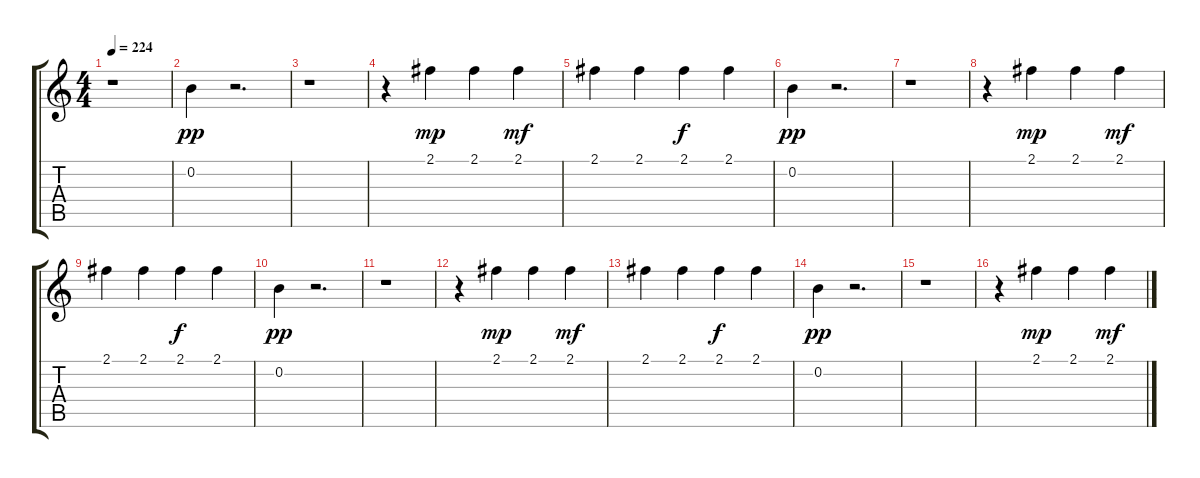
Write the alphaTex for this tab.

\track "" {instrument distortionguitar}
\staff {score tabs}
\tuning (E4 B3 G3 D3 A2 E2) {hide}
\ts (4 4)
\tempo 224
\clef g2
\ks c
r.1{dy pp instrument distortionguitar} |
0.2.4 r.2{d} |
r.1 |
r.4 2.1.4{dy mp} 2.1.4 2.1.4{dy mf} |
2.1.4 2.1.4 2.1.4{dy f} 2.1.4 |
0.2.4{dy pp} r.2{d} |
r.1 |
r.4 2.1.4{dy mp} 2.1.4 2.1.4{dy mf} |
2.1.4 2.1.4 2.1.4{dy f} 2.1.4 |
0.2.4{dy pp} r.2{d} |
r.1 |
r.4 2.1.4{dy mp} 2.1.4 2.1.4{dy mf} |
2.1.4 2.1.4 2.1.4{dy f} 2.1.4 |
0.2.4{dy pp} r.2{d} |
r.1 |
r.4 2.1.4{dy mp} 2.1.4 2.1.4{dy mf}
